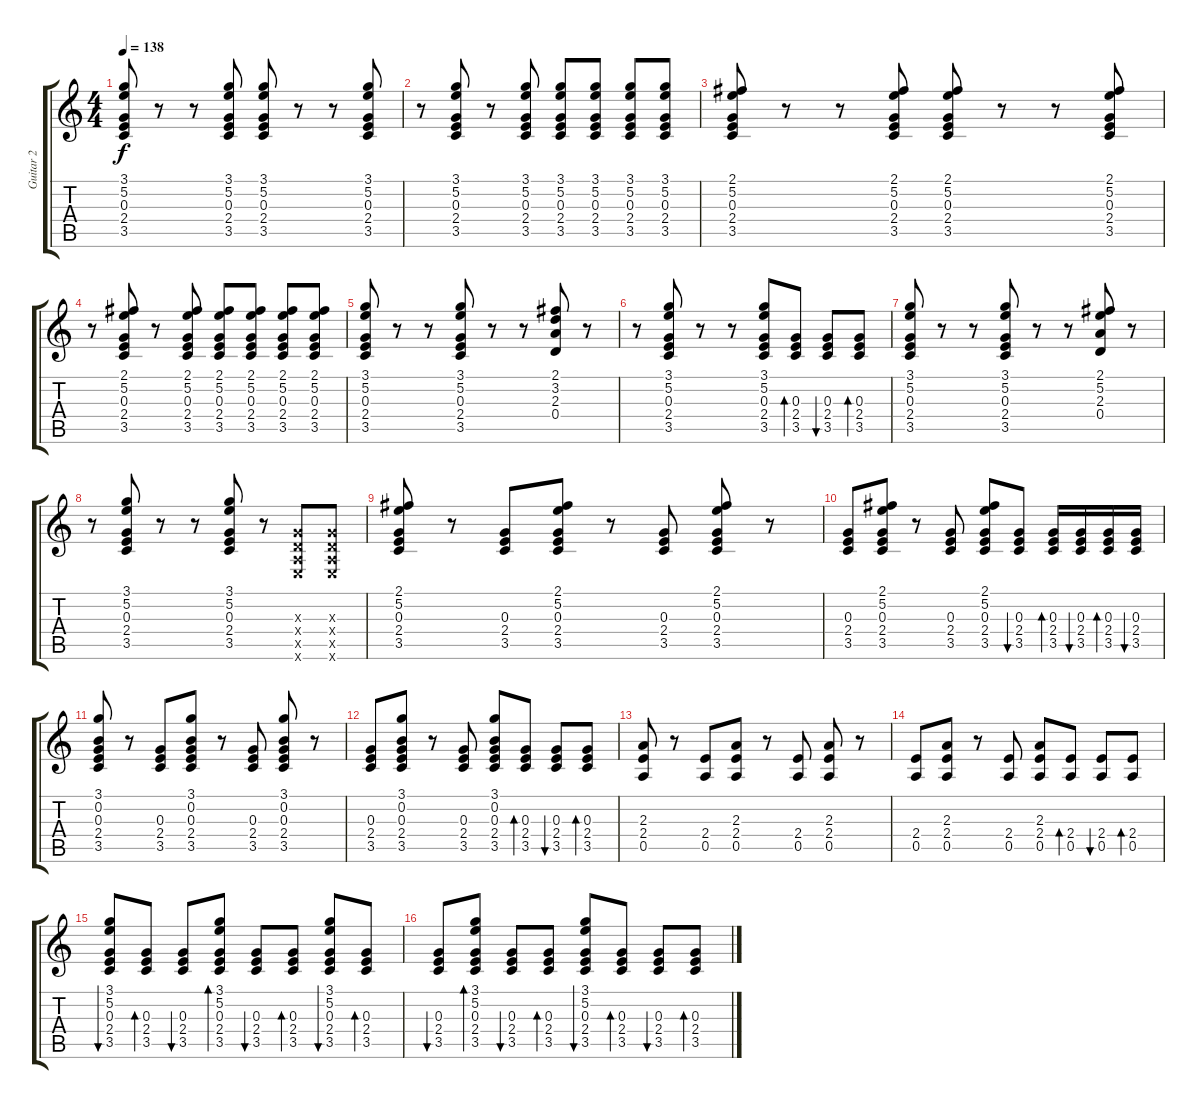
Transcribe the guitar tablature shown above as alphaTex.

\track ("Guitar 2" "Guitar 2") {instrument acousticguitarsteel}
\staff {score tabs}
\tuning (E4 B3 G3 D3 A2 E2) {hide}
\ts (4 4)
\tempo 138
\clef g2
\ks c
(3.1 5.2 0.3 2.4 3.5).8{dy f} r.8 r.8 (3.1 5.2 0.3 2.4 3.5).8 (3.1 5.2 0.3 2.4 3.5).8 r.8 r.8 (3.1 5.2 0.3 2.4 3.5).8 |
r.8 (3.1 5.2 0.3 2.4 3.5).8 r.8 (3.1 5.2 0.3 2.4 3.5).8 (3.1 5.2 0.3 2.4 3.5).8 (3.1 5.2 0.3 2.4 3.5).8 (3.1 5.2 0.3 2.4 3.5).8 (3.1 5.2 0.3 2.4 3.5).8 |
(2.1 5.2 0.3 2.4 3.5).8 r.8 r.8 (2.1 5.2 0.3 2.4 3.5).8 (2.1 5.2 0.3 2.4 3.5).8 r.8 r.8 (2.1 5.2 0.3 2.4 3.5).8 |
r.8 (2.1 5.2 0.3 2.4 3.5).8 r.8 (2.1 5.2 0.3 2.4 3.5).8 (2.1 5.2 0.3 2.4 3.5).8 (2.1 5.2 0.3 2.4 3.5).8 (2.1 5.2 0.3 2.4 3.5).8 (2.1 5.2 0.3 2.4 3.5).8 |
(3.1 5.2 0.3 2.4 3.5).8 r.8 r.8 (3.1 5.2 0.3 2.4 3.5).8 r.8 r.8 (2.1 3.2 2.3 0.4).8 r.8 |
r.8 (3.1 5.2 0.3 2.4 3.5).8 r.8 r.8 (3.1 5.2 0.3 2.4 3.5).8 (0.3 2.4 3.5).8{bd 240} (0.3 2.4 3.5).8{bu 240} (0.3 2.4 3.5).8{bd 240} |
(3.1 5.2 0.3 2.4 3.5).8 r.8 r.8 (3.1 5.2 0.3 2.4 3.5).8 r.8 r.8 (2.1 5.2 2.3 0.4).8 r.8 |
r.8 (3.1 5.2 0.3 2.4 3.5).8 r.8 r.8 (3.1 5.2 0.3 2.4 3.5).8 r.8 (0.3{x} 0.4{x} 0.5{x} 0.6{x}).8 (0.3{x} 0.4{x} 0.5{x} 0.6{x}).8 |
(2.1 5.2 0.3 2.4 3.5).8 r.8 (0.3 2.4 3.5).8 (2.1 5.2 0.3 2.4 3.5).8 r.8 (0.3 2.4 3.5).8 (2.1 5.2 0.3 2.4 3.5).8 r.8 |
(0.3 2.4 3.5).8 (2.1 5.2 0.3 2.4 3.5).8 r.8 (0.3 2.4 3.5).8 (2.1 5.2 0.3 2.4 3.5).8 (0.3 2.4 3.5).8{bu 60} (0.3 2.4 3.5).16{bd 60} (0.3 2.4 3.5).16{bu 60} (0.3 2.4 3.5).16{bd 60} (0.3 2.4 3.5).16{bu 60} |
(3.1 0.2 0.3 2.4 3.5).8 r.8 (0.3 2.4 3.5).8 (3.1 0.2 0.3 2.4 3.5).8 r.8 (0.3 2.4 3.5).8 (3.1 0.2 0.3 2.4 3.5).8 r.8 |
(0.3 2.4 3.5).8 (3.1 0.2 0.3 2.4 3.5).8 r.8 (0.3 2.4 3.5).8 (3.1 0.2 0.3 2.4 3.5).8 (0.3 2.4 3.5).8{bd 60} (0.3 2.4 3.5).8{bu 60} (0.3 2.4 3.5).8{bd 60} |
(2.3 2.4 0.5).8 r.8 (2.4 0.5).8 (2.3 2.4 0.5).8 r.8 (2.4 0.5).8 (2.3 2.4 0.5).8 r.8 |
(2.4 0.5).8 (2.3 2.4 0.5).8 r.8 (2.4 0.5).8 (2.3 2.4 0.5).8 (2.4 0.5).8{bd 60} (2.4 0.5).8{bu 60} (2.4 0.5).8{bd 60} |
(3.1 5.2 0.3 2.4 3.5).8{bu 60} (0.3 2.4 3.5).8{bd 60} (0.3 2.4 3.5).8{bu 60} (3.1 5.2 0.3 2.4 3.5).8{bd 60} (0.3 2.4 3.5).8{bu 60} (0.3 2.4 3.5).8{bd 60} (3.1 5.2 0.3 2.4 3.5).8{bu 60} (0.3 2.4 3.5).8{bd 60} |
(0.3 2.4 3.5).8{bu 60} (3.1 5.2 0.3 2.4 3.5).8{bd 60} (0.3 2.4 3.5).8{bu 60} (0.3 2.4 3.5).8{bd 60} (3.1 5.2 0.3 2.4 3.5).8{bu 60} (0.3 2.4 3.5).8{bd 60} (0.3 2.4 3.5).8{bu 60} (0.3 2.4 3.5).8{bd 60}
